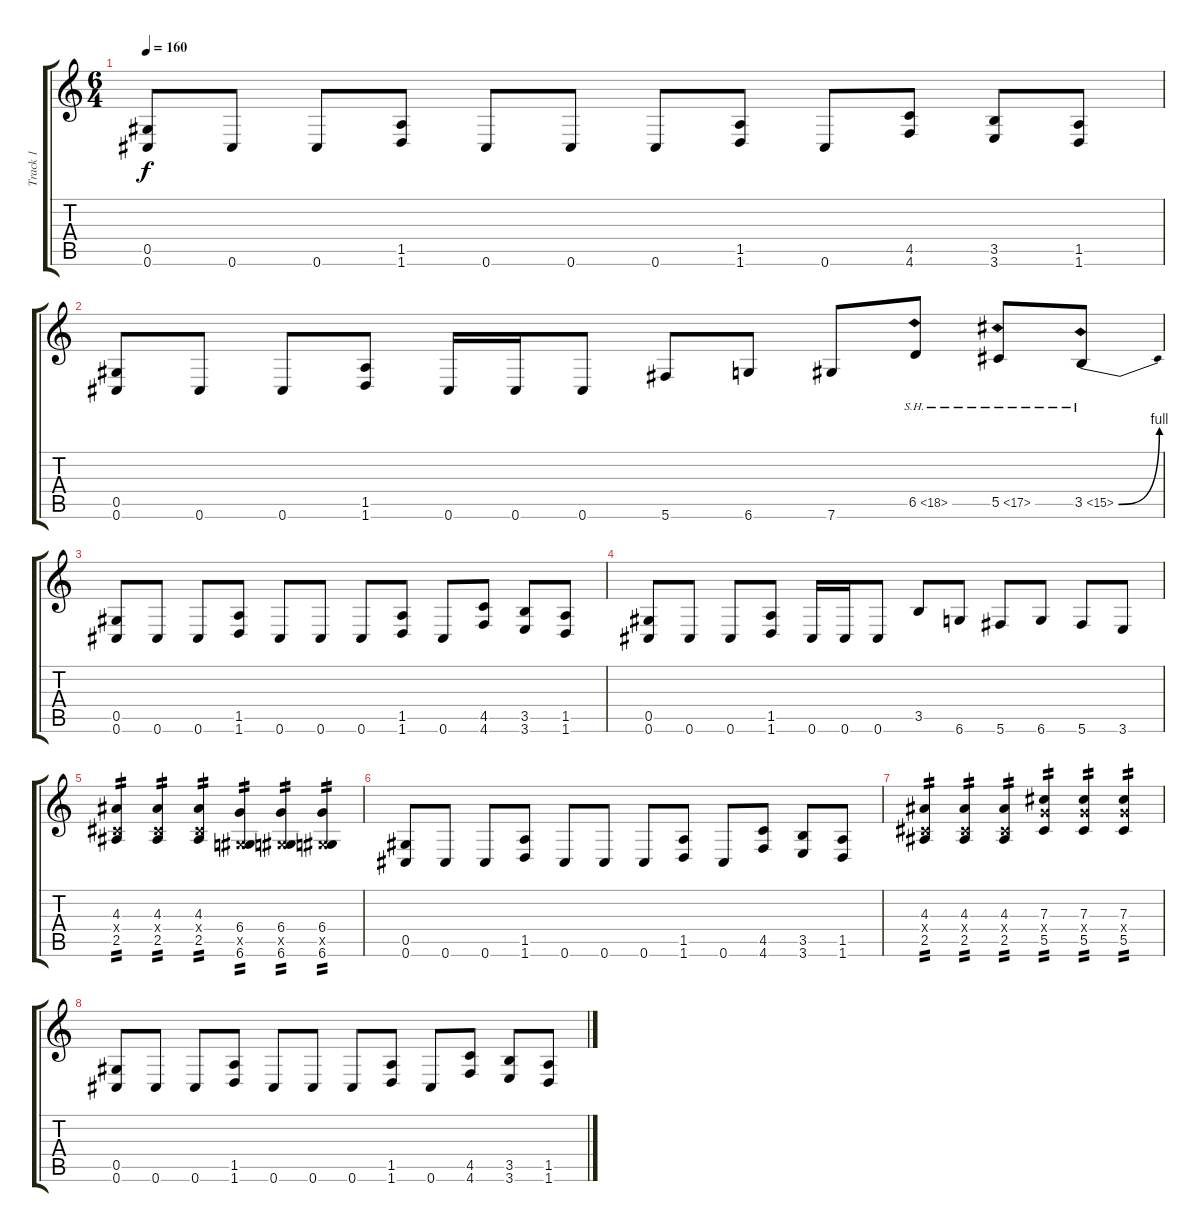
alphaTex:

\track ("Track 1" "Track 1") {instrument distortionguitar}
\staff {score tabs}
\tuning (Eb4 Bb3 Gb3 Db3 Ab2 Db2) {hide}
\ts (6 4)
\tempo 160
\clef g2
\ks c
(0.5 0.6).8{dy f} 0.6.8 0.6.8 (1.5 1.6).8 0.6.8 0.6.8 0.6.8 (1.5 1.6).8 0.6.8 (4.5 4.6).8 (3.5 3.6).8 (1.5 1.6).8 |
(0.5 0.6).8 0.6.8 0.6.8 (1.5 1.6).8 0.6.16 0.6.16 0.6.8 5.6.8 6.6.8 7.6.8 6.5{sh 12}.8 5.5{sh 12}.8 3.5{be (bend 0 0 60 4) sh 12}.8 |
(0.5 0.6).8 0.6.8 0.6.8 (1.5 1.6).8 0.6.8 0.6.8 0.6.8 (1.5 1.6).8 0.6.8 (4.5 4.6).8 (3.5 3.6).8 (1.5 1.6).8 |
(0.5 0.6).8 0.6.8 0.6.8 (1.5 1.6).8 0.6.16 0.6.16 0.6.8 3.5.8 6.6.8 5.6.8 6.6.8 5.6.8 3.6.8 |
(4.3 0.4{x} 2.5).4{tp 2} (4.3 0.4{x} 2.5).4{tp 2} (4.3 0.4{x} 2.5).4{tp 2} (6.4 0.5{x} 6.6).4{tp 2} (6.4 0.5{x} 6.6).4{tp 2} (6.4 0.5{x} 6.6).4{tp 2} |
(0.5 0.6).8 0.6.8 0.6.8 (1.5 1.6).8 0.6.8 0.6.8 0.6.8 (1.5 1.6).8 0.6.8 (4.5 4.6).8 (3.5 3.6).8 (1.5 1.6).8 |
(4.3 0.4{x} 2.5).4{tp 2} (4.3 0.4{x} 2.5).4{tp 2} (4.3 0.4{x} 2.5).4{tp 2} (7.3 6.4{x} 5.5).4{tp 2} (7.3 6.4{x} 5.5).4{tp 2} (7.3 6.4{x} 5.5).4{tp 2} |
(0.5 0.6).8 0.6.8 0.6.8 (1.5 1.6).8 0.6.8 0.6.8 0.6.8 (1.5 1.6).8 0.6.8 (4.5 4.6).8 (3.5 3.6).8 (1.5 1.6).8
